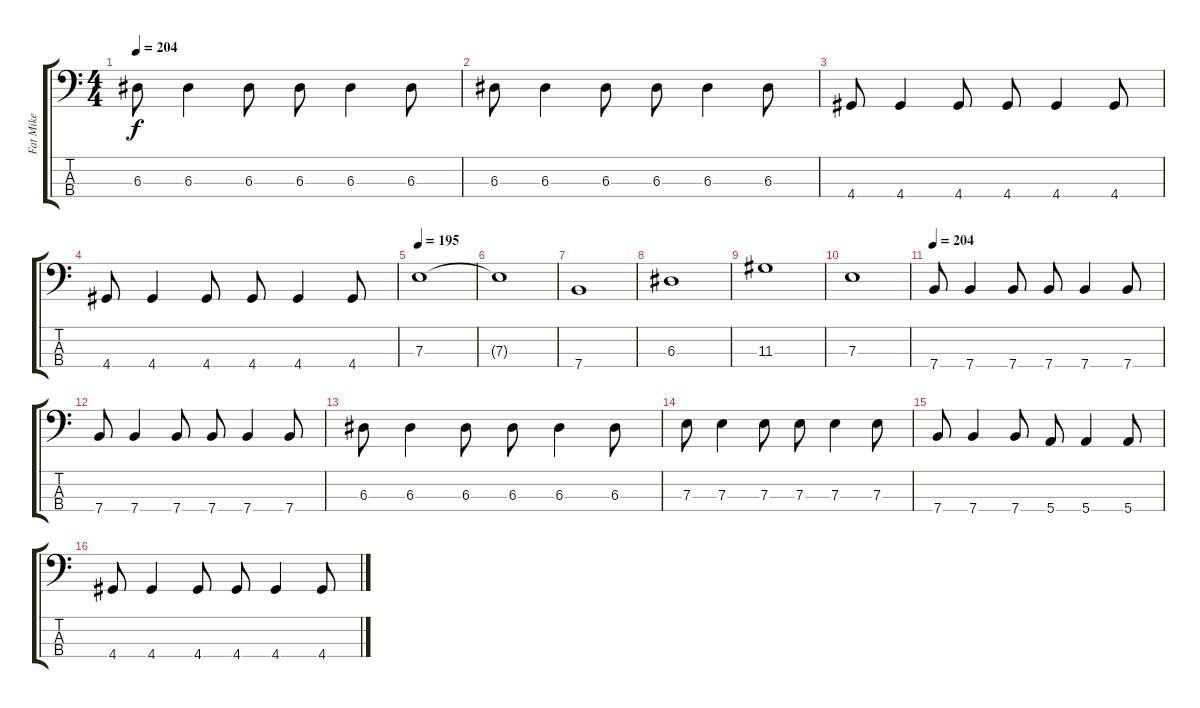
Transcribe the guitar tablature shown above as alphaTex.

\track ("Fat Mike" "Fat Mike") {instrument slapbass2}
\staff {score tabs}
\tuning (G2 D2 A1 E1) {hide}
\ts (4 4)
\tempo 204
\clef f4
\ks c
6.3.8{dy f} 6.3.4 6.3.8 6.3.8 6.3.4 6.3.8 |
6.3.8 6.3.4 6.3.8 6.3.8 6.3.4 6.3.8 |
4.4.8 4.4.4 4.4.8 4.4.8 4.4.4 4.4.8 |
4.4.8 4.4.4 4.4.8 4.4.8 4.4.4 4.4.8 |
\tempo 195
7.3.1 |
7.3{t}.1 |
7.4.1 |
6.3.1 |
11.3.1 |
7.3.1 |
\tempo 204
7.4.8 7.4.4 7.4.8 7.4.8 7.4.4 7.4.8 |
7.4.8 7.4.4 7.4.8 7.4.8 7.4.4 7.4.8 |
6.3.8 6.3.4 6.3.8 6.3.8 6.3.4 6.3.8 |
7.3.8 7.3.4 7.3.8 7.3.8 7.3.4 7.3.8 |
7.4.8 7.4.4 7.4.8 5.4.8 5.4.4 5.4.8 |
4.4.8 4.4.4 4.4.8 4.4.8 4.4.4 4.4.8
